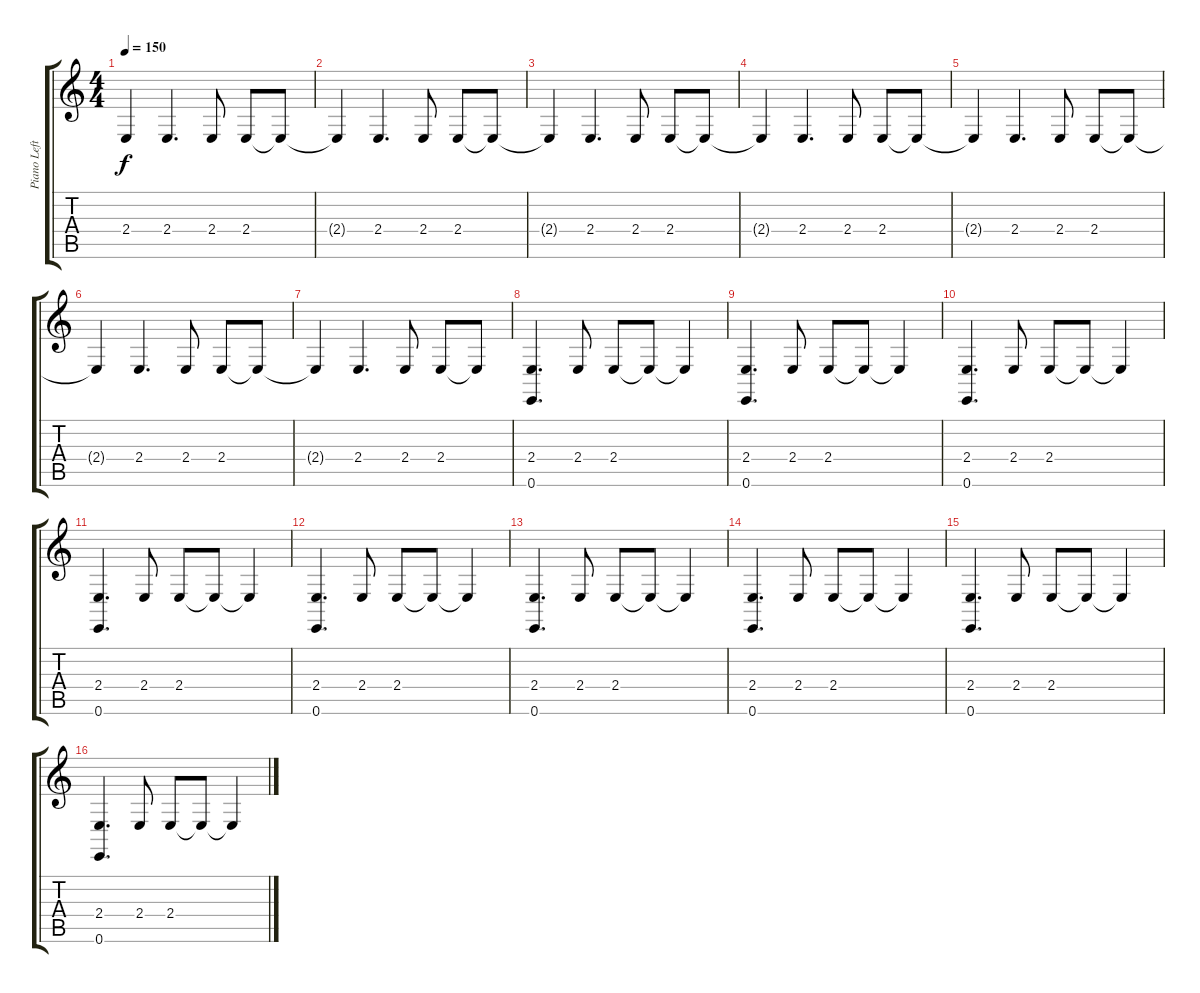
\track ("Piano Left Hand" "Piano Left") {instrument brightacousticpiano}
\staff {score tabs}
\tuning (E4 B3 G3 D3 A2 E2) {hide}
\ts (4 4)
\tempo 150
\clef g2
\ks c
2.4{t}.4{dy f} 2.4.4{d} 2.4.8 2.4.8 2.4{t}.8 |
2.4{t}.4 2.4.4{d} 2.4.8 2.4.8 2.4{t}.8 |
2.4{t}.4 2.4.4{d} 2.4.8 2.4.8 2.4{t}.8 |
2.4{t}.4 2.4.4{d} 2.4.8 2.4.8 2.4{t}.8 |
2.4{t}.4 2.4.4{d} 2.4.8 2.4.8 2.4{t}.8 |
2.4{t}.4 2.4.4{d} 2.4.8 2.4.8 2.4{t}.8 |
2.4{t}.4 2.4.4{d} 2.4.8 2.4.8 2.4{t}.8 |
(2.4 0.6).4{d} 2.4.8 2.4.8 2.4{t}.8 2.4{t}.4 |
(2.4 0.6).4{d} 2.4.8 2.4.8 2.4{t}.8 2.4{t}.4 |
(2.4 0.6).4{d} 2.4.8 2.4.8 2.4{t}.8 2.4{t}.4 |
(2.4 0.6).4{d} 2.4.8 2.4.8 2.4{t}.8 2.4{t}.4 |
(2.4 0.6).4{d} 2.4.8 2.4.8 2.4{t}.8 2.4{t}.4 |
(2.4 0.6).4{d} 2.4.8 2.4.8 2.4{t}.8 2.4{t}.4 |
(2.4 0.6).4{d} 2.4.8 2.4.8 2.4{t}.8 2.4{t}.4 |
(2.4 0.6).4{d} 2.4.8 2.4.8 2.4{t}.8 2.4{t}.4 |
(2.4 0.6).4{d} 2.4.8 2.4.8 2.4{t}.8 2.4{t}.4
